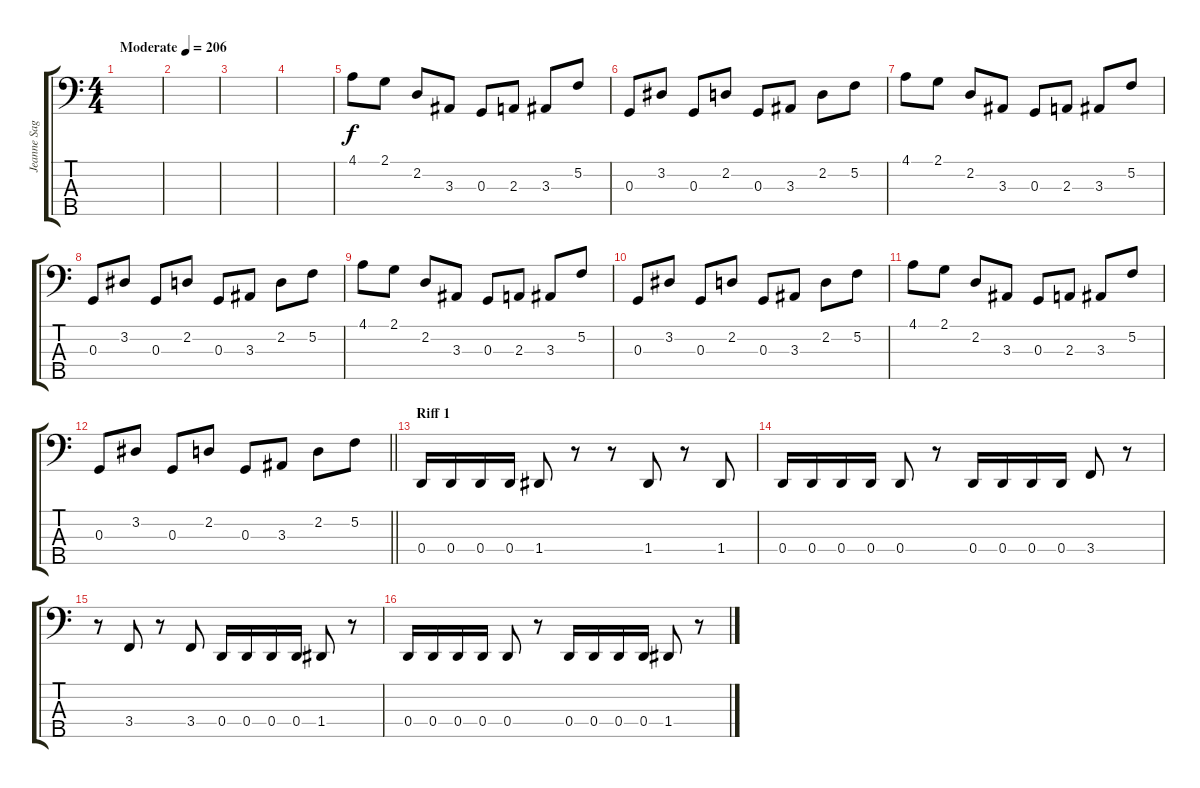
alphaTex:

\track ("Jeanne Sagan" "Jeanne Sag") {instrument electricbasspick}
\staff {score tabs}
\tuning (F2 C2 G1 D1 A0) {hide}
\ts (4 4)
\tempo (206 "Moderate")
\clef f4
\ks c
|
|
|
|
4.1.8 2.1.8 2.2.8 3.3.8 0.3.8 2.3.8 3.3.8 5.2.8 |
0.3.8 3.2.8 0.3.8 2.2.8 0.3.8 3.3.8 2.2.8 5.2.8 |
4.1.8 2.1.8 2.2.8 3.3.8 0.3.8 2.3.8 3.3.8 5.2.8 |
0.3.8 3.2.8 0.3.8 2.2.8 0.3.8 3.3.8 2.2.8 5.2.8 |
4.1.8 2.1.8 2.2.8 3.3.8 0.3.8 2.3.8 3.3.8 5.2.8 |
0.3.8 3.2.8 0.3.8 2.2.8 0.3.8 3.3.8 2.2.8 5.2.8 |
4.1.8 2.1.8 2.2.8 3.3.8 0.3.8 2.3.8 3.3.8 5.2.8 |
\barLineRight lightlight
0.3.8 3.2.8 0.3.8 2.2.8 0.3.8 3.3.8 2.2.8 5.2.8 |
\section ("" "Riff 1")
0.4.16 0.4.16 0.4.16 0.4.16 1.4.8 r.8 r.8 1.4.8 r.8 1.4.8 |
0.4.16 0.4.16 0.4.16 0.4.16 0.4.8 r.8 0.4.16 0.4.16 0.4.16 0.4.16 3.4.8 r.8 |
r.8 3.4.8 r.8 3.4.8 0.4.16 0.4.16 0.4.16 0.4.16 1.4.8 r.8 |
0.4.16 0.4.16 0.4.16 0.4.16 0.4.8 r.8 0.4.16 0.4.16 0.4.16 0.4.16 1.4.8 r.8
